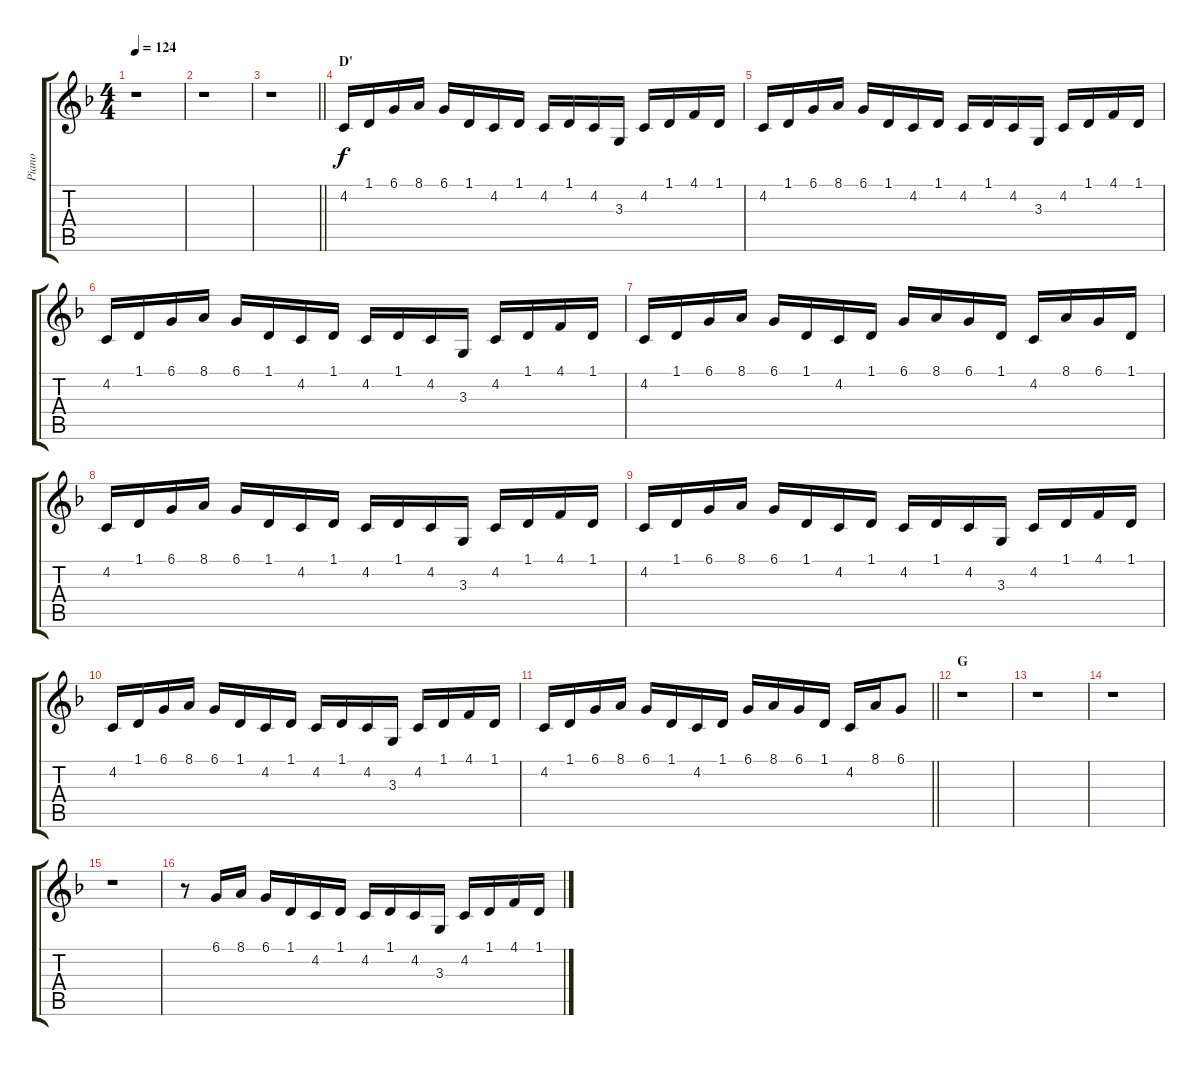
\track ("Piano" "Piano") {instrument brightacousticpiano}
\staff {score tabs}
\tuning (Db4 Ab3 E3 B2 Gb2 B1) {hide}
\ts (4 4)
\tempo 124
\clef g2
\ks f
r.1{dy f} |
r.1 |
\barLineRight lightlight
r.1 |
\section ("" "D'")
4.2.16 1.1.16 6.1.16 8.1.16 6.1.16 1.1.16 4.2.16 1.1.16 4.2.16 1.1.16 4.2.16 3.3.16 4.2.16 1.1.16 4.1.16 1.1.16 |
4.2.16 1.1.16 6.1.16 8.1.16 6.1.16 1.1.16 4.2.16 1.1.16 4.2.16 1.1.16 4.2.16 3.3.16 4.2.16 1.1.16 4.1.16 1.1.16 |
4.2.16 1.1.16 6.1.16 8.1.16 6.1.16 1.1.16 4.2.16 1.1.16 4.2.16 1.1.16 4.2.16 3.3.16 4.2.16 1.1.16 4.1.16 1.1.16 |
4.2.16 1.1.16 6.1.16 8.1.16 6.1.16 1.1.16 4.2.16 1.1.16 6.1.16 8.1.16 6.1.16 1.1.16 4.2.16 8.1.16 6.1.16 1.1.16 |
4.2.16 1.1.16 6.1.16 8.1.16 6.1.16 1.1.16 4.2.16 1.1.16 4.2.16 1.1.16 4.2.16 3.3.16 4.2.16 1.1.16 4.1.16 1.1.16 |
4.2.16 1.1.16 6.1.16 8.1.16 6.1.16 1.1.16 4.2.16 1.1.16 4.2.16 1.1.16 4.2.16 3.3.16 4.2.16 1.1.16 4.1.16 1.1.16 |
4.2.16 1.1.16 6.1.16 8.1.16 6.1.16 1.1.16 4.2.16 1.1.16 4.2.16 1.1.16 4.2.16 3.3.16 4.2.16 1.1.16 4.1.16 1.1.16 |
\barLineRight lightlight
4.2.16 1.1.16 6.1.16 8.1.16 6.1.16 1.1.16 4.2.16 1.1.16 6.1.16 8.1.16 6.1.16 1.1.16 4.2.16 8.1.16 6.1.8 |
\section ("" "G")
r.1 |
r.1 |
r.1 |
r.1 |
r.8 6.1.16 8.1.16 6.1.16 1.1.16 4.2.16 1.1.16 4.2.16 1.1.16 4.2.16 3.3.16 4.2.16 1.1.16 4.1.16 1.1.16
